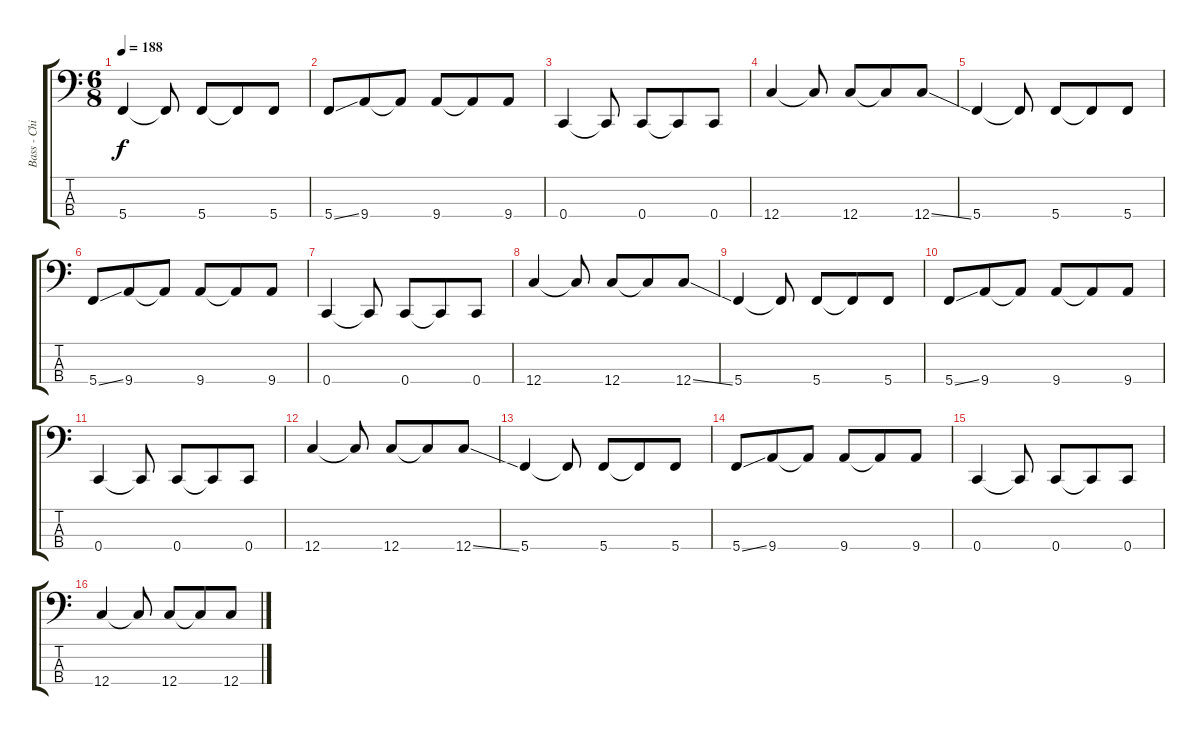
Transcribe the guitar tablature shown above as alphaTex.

\track ("Bass - Chi Cheng" "Bass - Chi") {instrument electricbassfinger}
\staff {score tabs}
\tuning (F2 C2 G1 C1) {hide}
\ts (6 8)
\tempo 188
\clef f4
\ks c
5.4.4{dy f} 5.4{t}.8 5.4.8 5.4{t}.8 5.4.8 |
5.4{ss}.8 9.4.8 9.4{t}.8 9.4.8 9.4{t}.8 9.4.8 |
0.4.4 0.4{t}.8 0.4.8 0.4{t}.8 0.4.8 |
12.4.4 12.4{t}.8 12.4.8 12.4{t}.8 12.4{ss}.8 |
5.4.4 5.4{t}.8 5.4.8 5.4{t}.8 5.4.8 |
5.4{ss}.8 9.4.8 9.4{t}.8 9.4.8 9.4{t}.8 9.4.8 |
0.4.4 0.4{t}.8 0.4.8 0.4{t}.8 0.4.8 |
12.4.4 12.4{t}.8 12.4.8 12.4{t}.8 12.4{ss}.8 |
5.4.4 5.4{t}.8 5.4.8 5.4{t}.8 5.4.8 |
5.4{ss}.8 9.4.8 9.4{t}.8 9.4.8 9.4{t}.8 9.4.8 |
0.4.4 0.4{t}.8 0.4.8 0.4{t}.8 0.4.8 |
12.4.4 12.4{t}.8 12.4.8 12.4{t}.8 12.4{ss}.8 |
5.4.4 5.4{t}.8 5.4.8 5.4{t}.8 5.4.8 |
5.4{ss}.8 9.4.8 9.4{t}.8 9.4.8 9.4{t}.8 9.4.8 |
0.4.4 0.4{t}.8 0.4.8 0.4{t}.8 0.4.8 |
12.4.4 12.4{t}.8 12.4.8 12.4{t}.8 12.4{ss}.8
